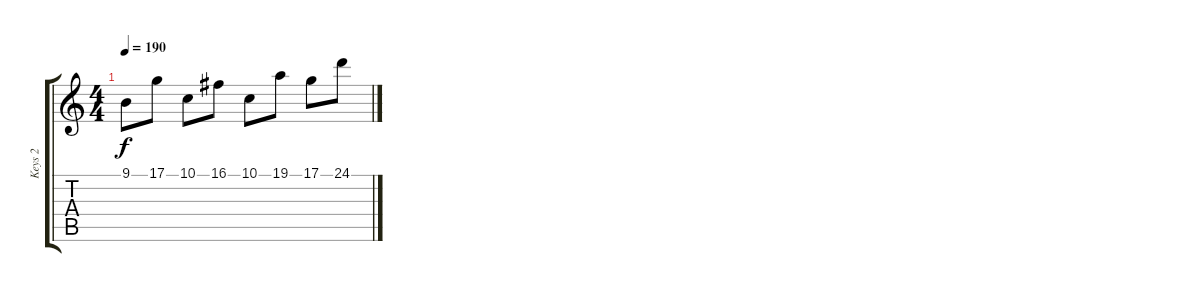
\track ("Keys 2" "Keys 2") {instrument fx1rain}
\staff {score tabs}
\tuning (D4 A3 F3 C3 G2 C2) {hide}
\ts (4 4)
\tempo 190
\clef g2
\ks c
9.1.8{dy f} 17.1.8 10.1.8 16.1.8 10.1.8 19.1.8 17.1.8 24.1.8
